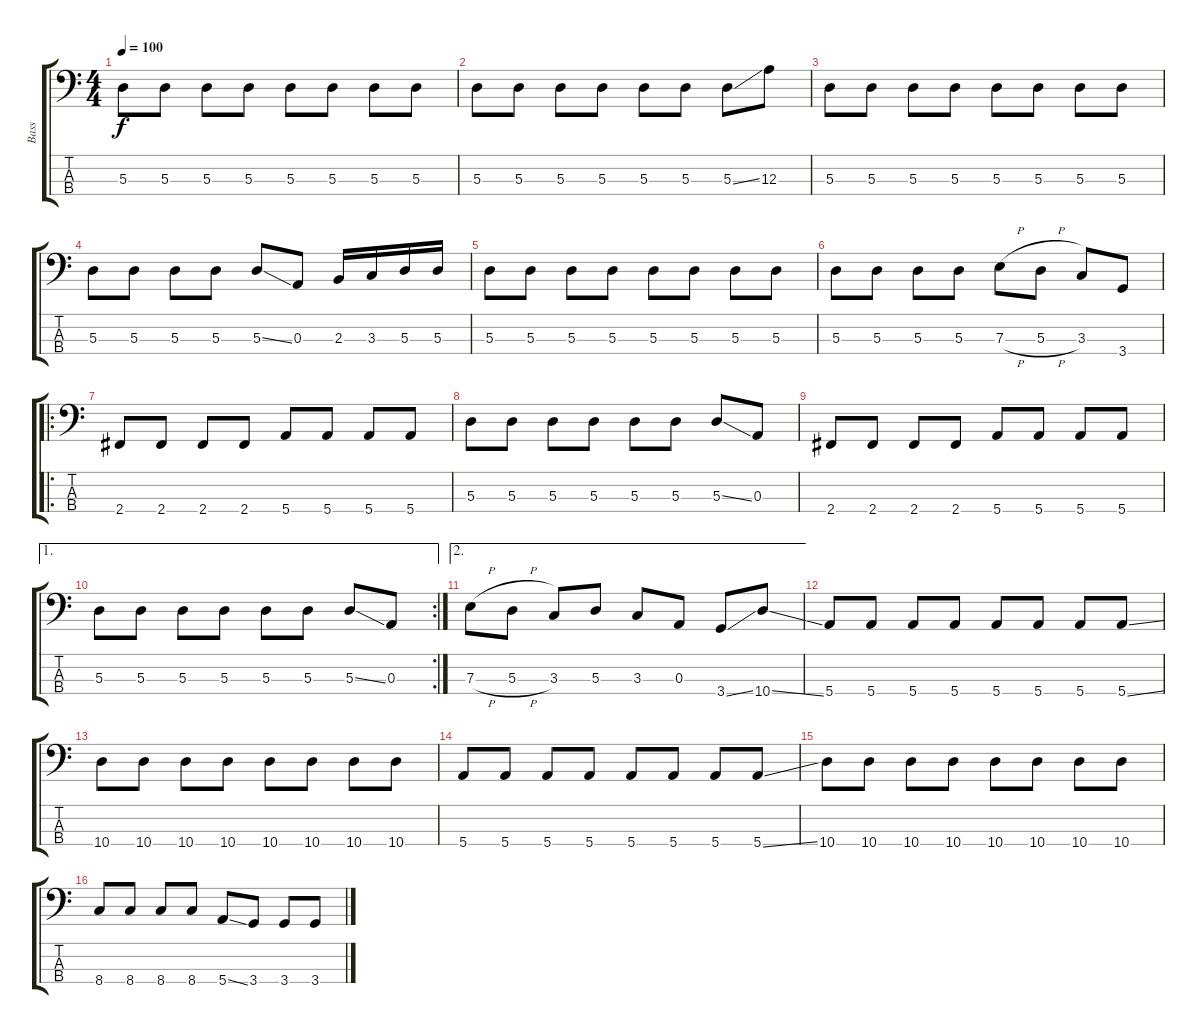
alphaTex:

\track ("Bass" "Bass") {instrument electricbassfinger}
\staff {score tabs}
\tuning (G2 D2 A1 E1) {hide}
\ts (4 4)
\tempo 100
\clef f4
\ks c
5.3.8{dy f} 5.3.8 5.3.8 5.3.8 5.3.8 5.3.8 5.3.8 5.3.8 |
5.3.8 5.3.8 5.3.8 5.3.8 5.3.8 5.3.8 5.3{ss}.8 12.3.8 |
5.3.8 5.3.8 5.3.8 5.3.8 5.3.8 5.3.8 5.3.8 5.3.8 |
5.3.8 5.3.8 5.3.8 5.3.8 5.3{ss}.8 0.3.8 2.3.16 3.3.16 5.3.16 5.3.16 |
5.3.8 5.3.8 5.3.8 5.3.8 5.3.8 5.3.8 5.3.8 5.3.8 |
5.3.8 5.3.8 5.3.8 5.3.8 7.3{h}.8{volume 16} 5.3{h}.8 3.3.8 3.4.8 |
\ro
2.4.8{volume 13} 2.4.8 2.4.8 2.4.8 5.4.8 5.4.8 5.4.8 5.4.8 |
5.3.8 5.3.8 5.3.8 5.3.8 5.3.8 5.3.8 5.3{ss}.8 0.3.8 |
2.4.8 2.4.8 2.4.8 2.4.8 5.4.8 5.4.8 5.4.8 5.4.8 |
\ae 1
\rc 2
5.3.8 5.3.8 5.3.8 5.3.8 5.3.8 5.3.8 5.3{ss}.8 0.3.8 |
\ae 2
7.3{h}.8 5.3{h}.8 3.3.8 5.3.8 3.3.8 0.3.8 3.4{ss}.8 10.4{ss}.8 |
5.4.8 5.4.8 5.4.8 5.4.8 5.4.8 5.4.8 5.4.8 5.4{ss}.8 |
10.4.8 10.4.8 10.4.8 10.4.8 10.4.8 10.4.8 10.4.8 10.4.8 |
5.4.8 5.4.8 5.4.8 5.4.8 5.4.8 5.4.8 5.4.8 5.4{ss}.8 |
10.4.8 10.4.8 10.4.8 10.4.8 10.4.8 10.4.8 10.4.8 10.4.8 |
8.4.8 8.4.8 8.4.8 8.4.8 5.4{ss}.8 3.4.8 3.4.8 3.4.8
